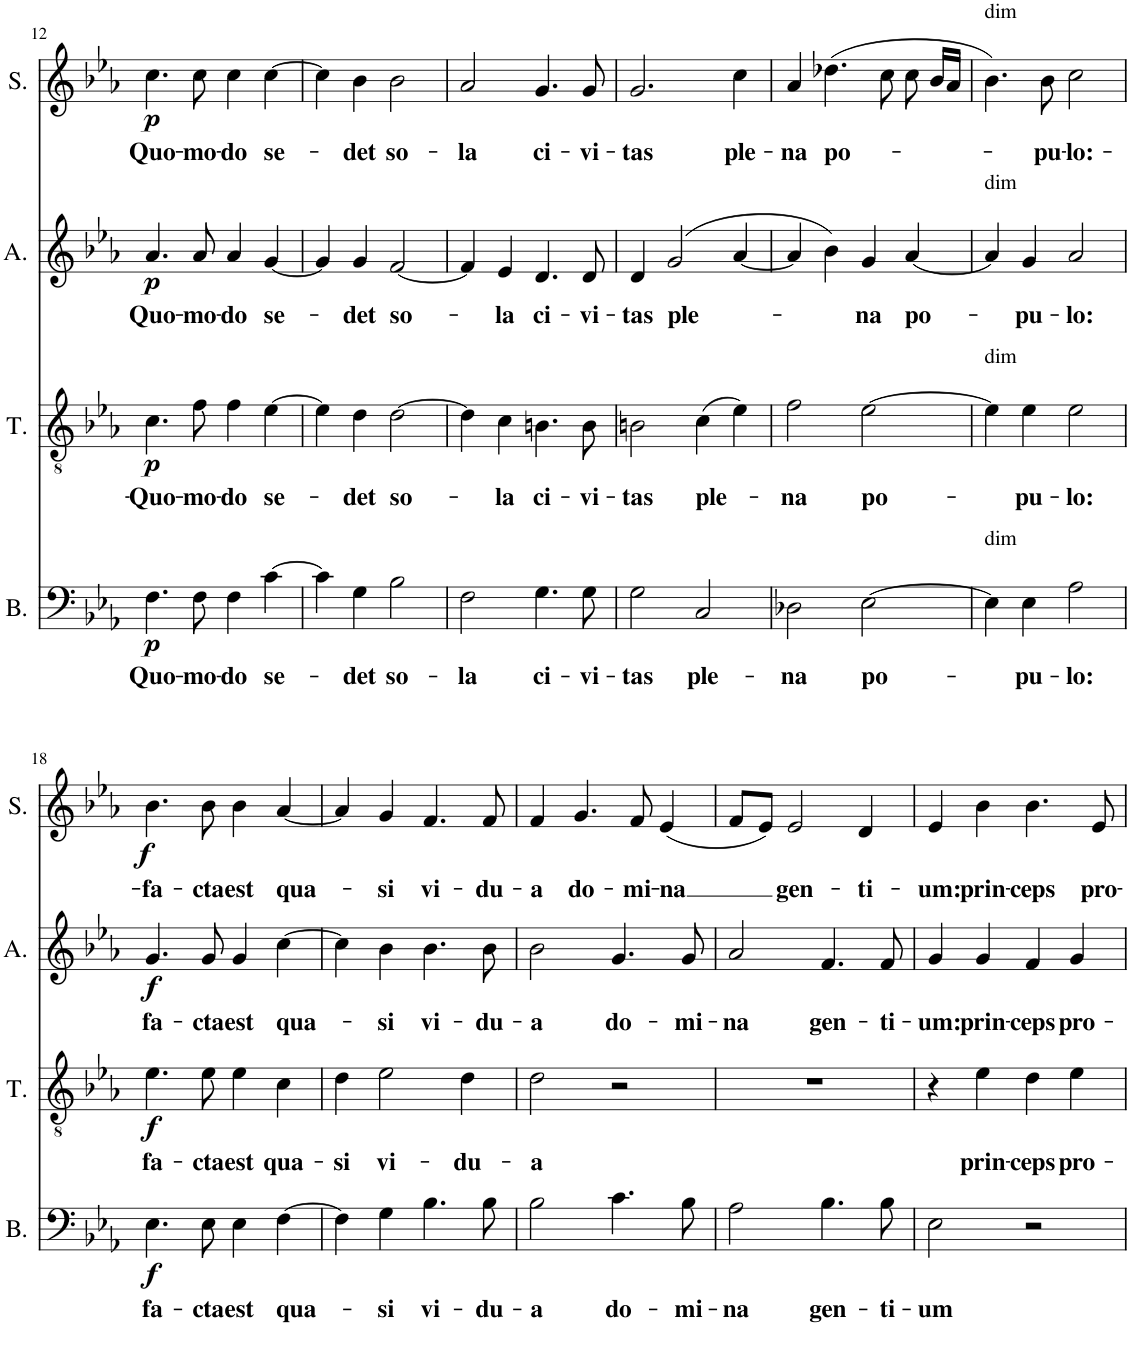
**kern	**text	**dynam	**kern	**text	**dynam	**kern	**text	**dynam	**kern	**text	**dynam
*part4	*part4	*part4	*part3	*part3	*part3	*part2	*part2	*part2	*part1	*part1	*part1
*staff4	*staff4	*staff4	*staff3	*staff3	*staff3	*staff2	*staff2	*staff2	*staff1	*staff1	*staff1
*I"Bass	*	*	*I"Ténor	*	*	*I"Alto	*	*	*I"Soprano	*	*
*I'B.	*	*	*I'T.	*	*	*I'A.	*	*	*I'S.	*	*
!!LO:PB:g=z
*clefF4	*	*	*clefGv2	*	*	*clefG2	*	*	*clefG2	*	*
*k[b-e-a-]	*	*	*k[b-e-a-]	*	*	*k[b-e-a-]	*	*	*k[b-e-a-]	*	*
*M2/2	*	*	*M2/2	*	*	*M2/2	*	*	*M2/2	*	*
*met(c|)	*	*	*met(c|)	*	*	*met(c|)	*	*	*met(c|)	*	*
=12	=12	=12	=12	=12	=12	=12	=12	=12	=12	=12	=12
!	!LO:LY:b	!LO:DY:b	!	!LO:LY:b	!LO:DY:b	!	!LO:LY:b	!LO:DY:b	!	!LO:LY:b	!LO:DY:b
4.F\	Quo-	p	4.c\	Quo-	p	4.a-/	Quo-	p	4.cc\	Quo-	p
!	!LO:LY:b	!	!	!LO:LY:b	!	!	!LO:LY:b	!	!	!LO:LY:b	!
8F\	-mo-	.	8f\	-mo-	.	8a-/	-mo-	.	8cc\	-mo-	.
!	!LO:LY:b	!	!	!LO:LY:b	!	!	!LO:LY:b	!	!	!LO:LY:b	!
4F\	-do	.	4f\	-do	.	4a-/	-do	.	4cc\	-do	.
!	!LO:LY:b	!	!	!LO:LY:b	!	!	!LO:LY:b	!	!	!LO:LY:b	!
[4c\	se-	.	[4e-\	se-	.	[4g/	se-	.	[4cc\	se-	.
=13	=13	=13	=13	=13	=13	=13	=13	=13	=13	=13	=13
4c\]	.	.	4e-\]	.	.	4g/]	.	.	4cc\]	.	.
!	!LO:LY:b	!	!	!LO:LY:b	!	!	!LO:LY:b	!	!	!LO:LY:b	!
4G\	-det	.	4d\	-det	.	4g/	-det	.	4b-\	-det	.
!	!LO:LY:b	!	!	!LO:LY:b	!	!	!LO:LY:b	!	!	!LO:LY:b	!
2B-\	so-	.	[2d\	so-	.	[2f/	so-	.	2b-\	so-	.
=14	=14	=14	=14	=14	=14	=14	=14	=14	=14	=14	=14
!	!LO:LY:b	!	!	!	!	!	!	!	!	!LO:LY:b	!
2F\	-la	.	4d\]	.	.	4f/]	.	.	2a-/	-la	.
!	!	!	!	!LO:LY:b	!	!	!LO:LY:b	!	!	!	!
.	.	.	4c\	-la	.	4e-/	-la	.	.	.	.
!	!LO:LY:b	!	!	!LO:LY:b	!	!	!LO:LY:b	!	!	!LO:LY:b	!
4.G\	ci-	.	4.Bn\	ci-	.	4.d/	ci-	.	4.g/	ci-	.
!	!LO:LY:b	!	!	!LO:LY:b	!	!	!LO:LY:b	!	!	!LO:LY:b	!
8G\	-vi-	.	8B\	-vi-	.	8d/	-vi-	.	8g/	-vi-	.
=15	=15	=15	=15	=15	=15	=15	=15	=15	=15	=15	=15
!	!LO:LY:b	!	!	!LO:LY:b	!	!	!LO:LY:b	!	!	!LO:LY:b	!
2G\	-tas	.	2Bn\	-tas	.	4d/	-tas	.	2.g/	-tas	.
!	!	!	!	!	!	!	!LO:LY:b	!	!	!	!
.	.	.	.	.	.	(2g/	ple-	.	.	.	.
!	!LO:LY:b	!	!	!LO:LY:b	!	!	!	!	!	!	!
2C/	ple-	.	(4c\	ple-	.	.	.	.	.	.	.
!	!	!	!	!	!	!	!	!	!	!LO:LY:b	!
.	.	.	4e-\)	.	.	[4a-/	.	.	4cc\	ple-	.
=16	=16	=16	=16	=16	=16	=16	=16	=16	=16	=16	=16
!	!LO:LY:b	!	!	!LO:LY:b	!	!	!	!	!	!LO:LY:b	!
2D-X\	-na	.	2f\	-na	.	4a-/]	.	.	4a-/	-na	.
!	!	!	!	!	!	!	!	!	!	!LO:LY:b	!
.	.	.	.	.	.	4b-\)	.	.	(4.dd-X\	po-	.
!	!LO:LY:b	!	!	!LO:LY:b	!	!	!LO:LY:b	!	!	!	!
[2E-\	po-	.	[2e-\	po-	.	4g/	-na	.	.	.	.
.	.	.	.	.	.	.	.	.	8cc\	.	.
!	!	!	!	!	!	!	!LO:LY:b	!	!	!	!
.	.	.	.	.	.	[4a-/	po-	.	8cc\	.	.
.	.	.	.	.	.	.	.	.	16b-/LL	.	.
.	.	.	.	.	.	.	.	.	16a-/JJ	.	.
=17	=17	=17	=17	=17	=17	=17	=17	=17	=17	=17	=17
!	!	!	!	!	!	!	!	!	!LO:TX:a:t=dim	!	!
!	!	!	!	!	!	!LO:TX:a:t=dim	!	!	!	!	!
!	!	!	!LO:TX:a:t=dim	!	!	!	!	!	!	!	!
!LO:TX:a:t=dim	!	!	!	!	!	!	!	!	!	!	!
4E-\]	.	.	4e-\]	.	.	4a-/]	.	.	4.b-\)	.	.
!	!LO:LY:b	!	!	!LO:LY:b	!	!	!LO:LY:b	!	!	!	!
4E-\	-pu-	.	4e-\	-pu-	.	4g/	-pu-	.	.	.	.
!	!	!	!	!	!	!	!	!	!	!LO:LY:b	!
.	.	.	.	.	.	.	.	.	8b-\	-pu-	.
!	!LO:LY:b	!	!	!LO:LY:b	!	!	!LO:LY:b	!	!	!LO:LY:b	!
2A-\	-lo:	.	2e-\	-lo:	.	2a-/	-lo:	.	2cc\	-lo:-	.
!!LO:LB:g=z
=18	=18	=18	=18	=18	=18	=18	=18	=18	=18	=18	=18
!	!LO:LY:b	!LO:DY:b	!	!LO:LY:b	!LO:DY:b	!	!LO:LY:b	!LO:DY:b	!	!LO:LY:b	!LO:DY:b
4.E-\	fa-	f	4.e-\	fa-	f	4.g/	fa-	f	4.b-\	fa-	f
!	!LO:LY:b	!	!	!LO:LY:b	!	!	!LO:LY:b	!	!	!LO:LY:b	!
8E-\	-cta	.	8e-\	-cta	.	8g/	-cta	.	8b-\	-cta	.
!	!LO:LY:b	!	!	!LO:LY:b	!	!	!LO:LY:b	!	!	!LO:LY:b	!
4E-\	est	.	4e-\	est	.	4g/	est	.	4b-\	est	.
!	!LO:LY:b	!	!	!LO:LY:b	!	!	!LO:LY:b	!	!	!LO:LY:b	!
[4F\	qua-	.	4c\	qua-	.	[4cc\	qua-	.	[4a-/	qua-	.
=19	=19	=19	=19	=19	=19	=19	=19	=19	=19	=19	=19
!	!	!	!	!LO:LY:b	!	!	!	!	!	!	!
4F\]	.	.	4d\	-si	.	4cc\]	.	.	4a-/]	.	.
!	!LO:LY:b	!	!	!LO:LY:b	!	!	!LO:LY:b	!	!	!LO:LY:b	!
4G\	-si	.	2e-\	vi-	.	4b-\	-si	.	4g/	-si	.
!	!LO:LY:b	!	!	!	!	!	!LO:LY:b	!	!	!LO:LY:b	!
4.B-\	vi-	.	.	.	.	4.b-\	vi-	.	4.f/	vi-	.
!	!	!	!	!LO:LY:b	!	!	!	!	!	!	!
.	.	.	4d\	-du-	.	.	.	.	.	.	.
!	!LO:LY:b	!	!	!	!	!	!LO:LY:b	!	!	!LO:LY:b	!
8B-\	-du-	.	.	.	.	8b-\	-du-	.	8f/	-du-	.
=20	=20	=20	=20	=20	=20	=20	=20	=20	=20	=20	=20
!	!LO:LY:b	!	!	!LO:LY:b	!	!	!LO:LY:b	!	!	!LO:LY:b	!
2B-\	-a	.	2d\	-a	.	2b-\	-a	.	4f/	-a	.
!	!	!	!	!	!	!	!	!	!	!LO:LY:b	!
.	.	.	.	.	.	.	.	.	4.g/	do-	.
!	!LO:LY:b	!	!	!	!	!	!LO:LY:b	!	!	!	!
4.c\	do-	.	2r	.	.	4.g/	do-	.	.	.	.
!	!	!	!	!	!	!	!	!	!	!LO:LY:b	!
.	.	.	.	.	.	.	.	.	8f/	-mi-	.
!	!	!	!	!	!	!	!	!	!	!LO:LY:b	!
.	.	.	.	.	.	.	.	.	(4e-/	-na	.
!	!LO:LY:b	!	!	!	!	!	!LO:LY:b	!	!	!	!
8B-\	-mi-	.	.	.	.	8g/	-mi-	.	.	.	.
=21	=21	=21	=21	=21	=21	=21	=21	=21	=21	=21	=21
!	!LO:LY:b	!	!	!	!	!	!LO:LY:b	!	!	!	!
2A-\	-na	.	1r	.	.	2a-/	-na	.	8f/L	.	.
.	.	.	.	.	.	.	.	.	8e-/J)	.	.
!	!	!	!	!	!	!	!	!	!	!LO:LY:b	!
.	.	.	.	.	.	.	.	.	2e-/	gen-	.
!	!LO:LY:b	!	!	!	!	!	!LO:LY:b	!	!	!	!
4.B-\	gen-	.	.	.	.	4.f/	gen-	.	.	.	.
!	!	!	!	!	!	!	!	!	!	!LO:LY:b	!
.	.	.	.	.	.	.	.	.	4d/	-ti-	.
!	!LO:LY:b	!	!	!	!	!	!LO:LY:b	!	!	!	!
8B-\	-ti-	.	.	.	.	8f/	-ti-	.	.	.	.
=22	=22	=22	=22	=22	=22	=22	=22	=22	=22	=22	=22
!	!LO:LY:b	!	!	!	!	!	!LO:LY:b	!	!	!LO:LY:b	!
2E-\	-um	.	4r	.	.	4g/	-um:	.	4e-/	-um:	.
!	!	!	!	!LO:LY:b	!	!	!LO:LY:b	!	!	!LO:LY:b	!
.	.	.	4e-\	prin-	.	4g/	prin-	.	4b-\	prin-	.
!	!	!	!	!LO:LY:b	!	!	!LO:LY:b	!	!	!LO:LY:b	!
2r	.	.	4d\	-ceps	.	4f/	-ceps	.	4.b-\	-ceps	.
!	!	!	!	!LO:LY:b	!	!	!LO:LY:b	!	!	!	!
.	.	.	4e-\	pro-	.	4g/	pro-	.	.	.	.
!	!	!	!	!	!	!	!	!	!	!LO:LY:b	!
.	.	.	.	.	.	.	.	.	8e-/	pro-	.
=	=	=	=	=	=	=	=	=	=	=	=
*-	*-	*-	*-	*-	*-	*-	*-	*-	*-	*-	*-
